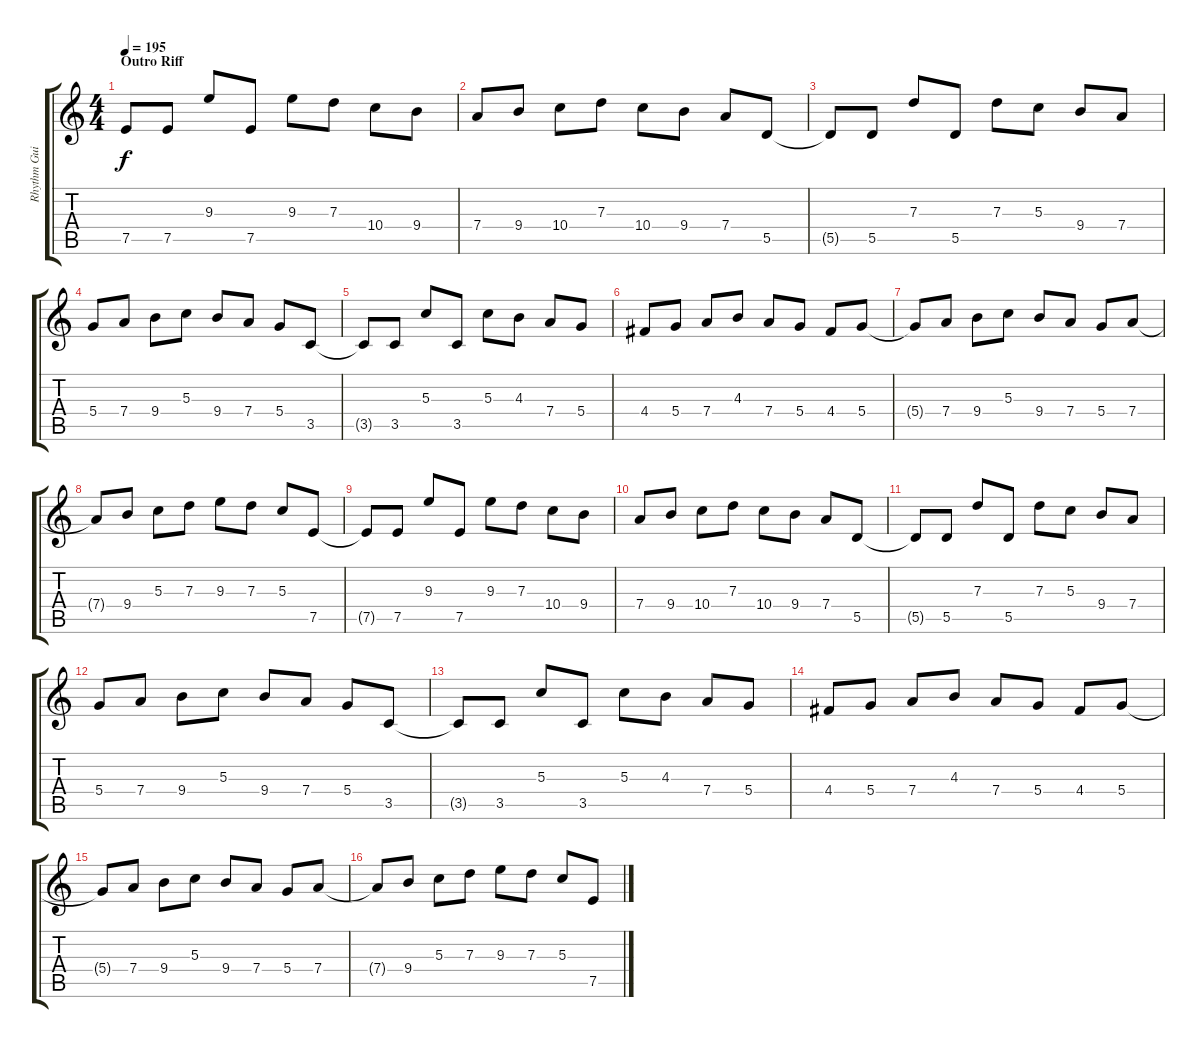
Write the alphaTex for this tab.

\track ("Rhythm Guitar 1" "Rhythm Gui") {instrument distortionguitar}
\staff {score tabs}
\tuning (E4 B3 G3 D3 A2 E2) {hide}
\ts (4 4)
\section ("" "Outro Riff")
\tempo 195
\clef g2
\ks c
7.5{t}.8{dy f} 7.5.8 9.3.8 7.5.8 9.3.8 7.3.8 10.4.8 9.4.8 |
7.4.8 9.4.8 10.4.8 7.3.8 10.4.8 9.4.8 7.4.8 5.5.8 |
5.5{t}.8 5.5.8 7.3.8 5.5.8 7.3.8 5.3.8 9.4.8 7.4.8 |
5.4.8 7.4.8 9.4.8 5.3.8 9.4.8 7.4.8 5.4.8 3.5.8 |
3.5{t}.8 3.5.8 5.3.8 3.5.8 5.3.8 4.3.8 7.4.8 5.4.8 |
4.4.8 5.4.8 7.4.8 4.3.8 7.4.8 5.4.8 4.4.8 5.4.8 |
5.4{t}.8 7.4.8 9.4.8 5.3.8 9.4.8 7.4.8 5.4.8 7.4.8 |
7.4{t}.8 9.4.8 5.3.8 7.3.8 9.3.8 7.3.8 5.3.8 7.5.8 |
\section ("" "")
7.5{t}.8 7.5.8 9.3.8 7.5.8 9.3.8 7.3.8 10.4.8 9.4.8 |
7.4.8 9.4.8 10.4.8 7.3.8 10.4.8 9.4.8 7.4.8 5.5.8 |
5.5{t}.8 5.5.8 7.3.8 5.5.8 7.3.8 5.3.8 9.4.8 7.4.8 |
5.4.8 7.4.8 9.4.8 5.3.8 9.4.8 7.4.8 5.4.8 3.5.8 |
3.5{t}.8 3.5.8 5.3.8 3.5.8 5.3.8 4.3.8 7.4.8 5.4.8 |
4.4.8 5.4.8 7.4.8 4.3.8 7.4.8 5.4.8 4.4.8 5.4.8 |
5.4{t}.8 7.4.8 9.4.8 5.3.8 9.4.8 7.4.8 5.4.8 7.4.8 |
7.4{t}.8 9.4.8 5.3.8 7.3.8 9.3.8 7.3.8 5.3.8 7.5.8
